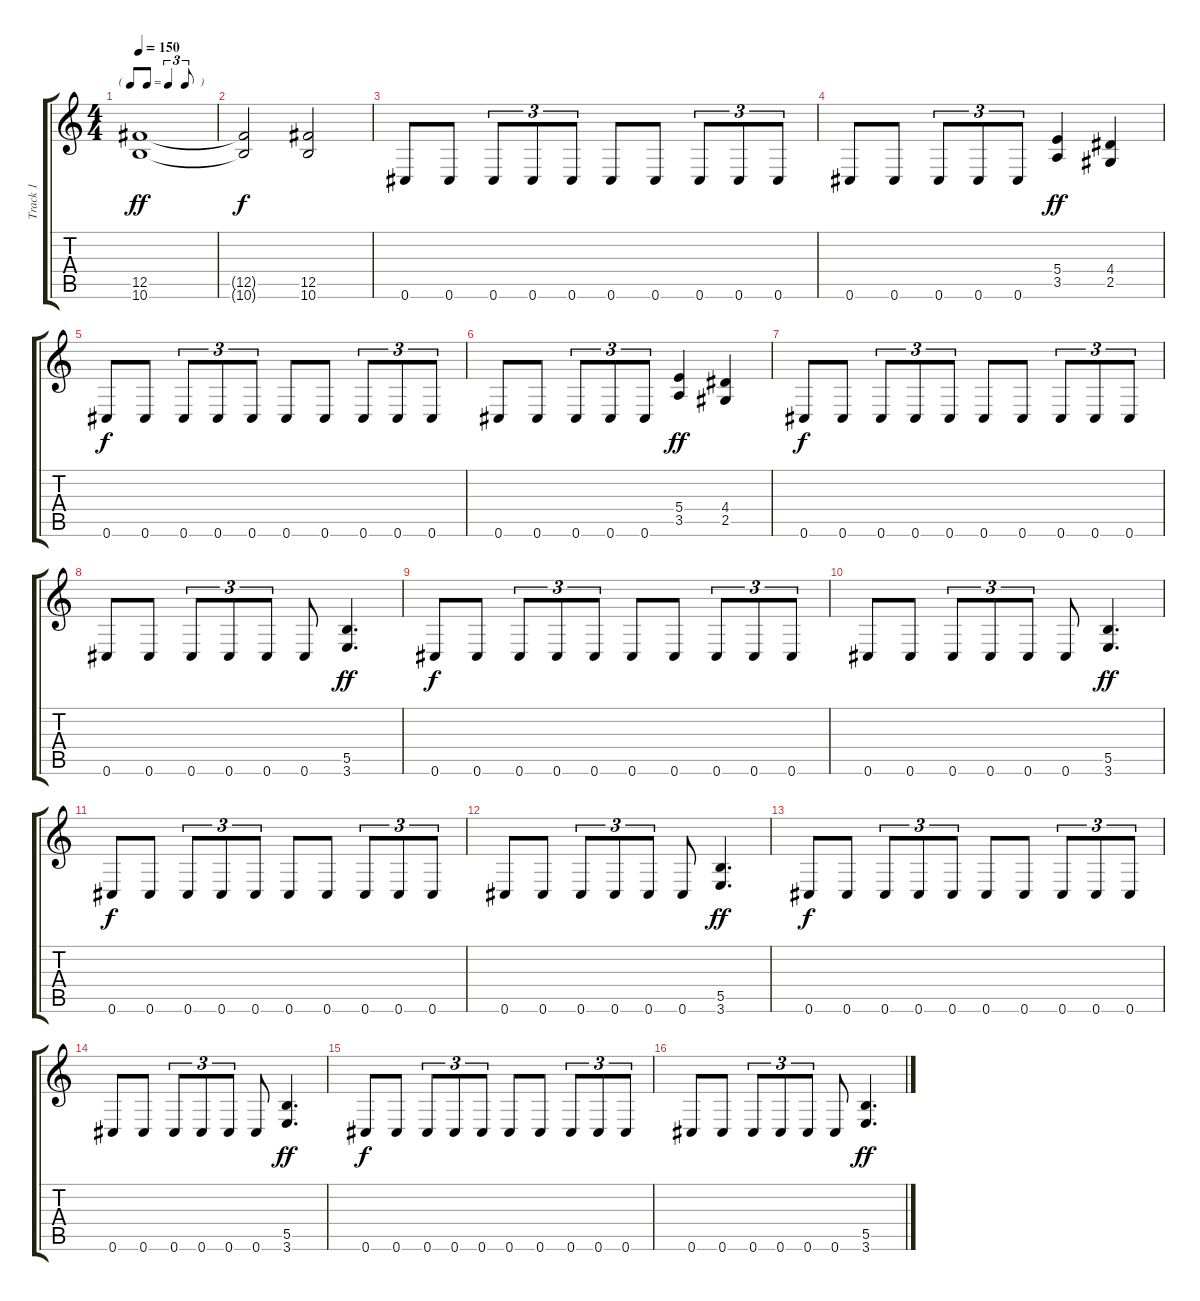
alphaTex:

\track ("Track 1" "Track 1") {instrument distortionguitar}
\staff {score tabs}
\tuning (Db4 Ab3 E3 B2 Gb2 Db2) {hide}
\ts (4 4)
\tf triplet8th
\tempo 150
\clef g2
\ks c
(12.5 10.6).1{dy ff} |
(12.5{t} 10.6{t}).2{dy f} (12.5 10.6).2 |
0.6.8 0.6.8 0.6.8{tu (3 2)} 0.6.8{tu (3 2)} 0.6.8{tu (3 2)} 0.6.8 0.6.8 0.6.8{tu (3 2)} 0.6.8{tu (3 2)} 0.6.8{tu (3 2)} |
0.6.8 0.6.8 0.6.8{tu (3 2)} 0.6.8{tu (3 2)} 0.6.8{tu (3 2)} (5.4 3.5).4{dy ff} (4.4 2.5).4 |
0.6.8{dy f} 0.6.8 0.6.8{tu (3 2)} 0.6.8{tu (3 2)} 0.6.8{tu (3 2)} 0.6.8 0.6.8 0.6.8{tu (3 2)} 0.6.8{tu (3 2)} 0.6.8{tu (3 2)} |
0.6.8 0.6.8 0.6.8{tu (3 2)} 0.6.8{tu (3 2)} 0.6.8{tu (3 2)} (5.4 3.5).4{dy ff} (4.4 2.5).4 |
0.6.8{dy f} 0.6.8 0.6.8{tu (3 2)} 0.6.8{tu (3 2)} 0.6.8{tu (3 2)} 0.6.8 0.6.8 0.6.8{tu (3 2)} 0.6.8{tu (3 2)} 0.6.8{tu (3 2)} |
0.6.8 0.6.8 0.6.8{tu (3 2)} 0.6.8{tu (3 2)} 0.6.8{tu (3 2)} 0.6.8 (5.5 3.6).4{d dy ff} |
0.6.8{dy f} 0.6.8 0.6.8{tu (3 2)} 0.6.8{tu (3 2)} 0.6.8{tu (3 2)} 0.6.8 0.6.8 0.6.8{tu (3 2)} 0.6.8{tu (3 2)} 0.6.8{tu (3 2)} |
0.6.8 0.6.8 0.6.8{tu (3 2)} 0.6.8{tu (3 2)} 0.6.8{tu (3 2)} 0.6.8 (5.5 3.6).4{d dy ff} |
0.6.8{dy f} 0.6.8 0.6.8{tu (3 2)} 0.6.8{tu (3 2)} 0.6.8{tu (3 2)} 0.6.8 0.6.8 0.6.8{tu (3 2)} 0.6.8{tu (3 2)} 0.6.8{tu (3 2)} |
0.6.8 0.6.8 0.6.8{tu (3 2)} 0.6.8{tu (3 2)} 0.6.8{tu (3 2)} 0.6.8 (5.5 3.6).4{d dy ff} |
0.6.8{dy f} 0.6.8 0.6.8{tu (3 2)} 0.6.8{tu (3 2)} 0.6.8{tu (3 2)} 0.6.8 0.6.8 0.6.8{tu (3 2)} 0.6.8{tu (3 2)} 0.6.8{tu (3 2)} |
0.6.8 0.6.8 0.6.8{tu (3 2)} 0.6.8{tu (3 2)} 0.6.8{tu (3 2)} 0.6.8 (5.5 3.6).4{d dy ff} |
0.6.8{dy f} 0.6.8 0.6.8{tu (3 2)} 0.6.8{tu (3 2)} 0.6.8{tu (3 2)} 0.6.8 0.6.8 0.6.8{tu (3 2)} 0.6.8{tu (3 2)} 0.6.8{tu (3 2)} |
0.6.8 0.6.8 0.6.8{tu (3 2)} 0.6.8{tu (3 2)} 0.6.8{tu (3 2)} 0.6.8 (5.5 3.6).4{d dy ff}
